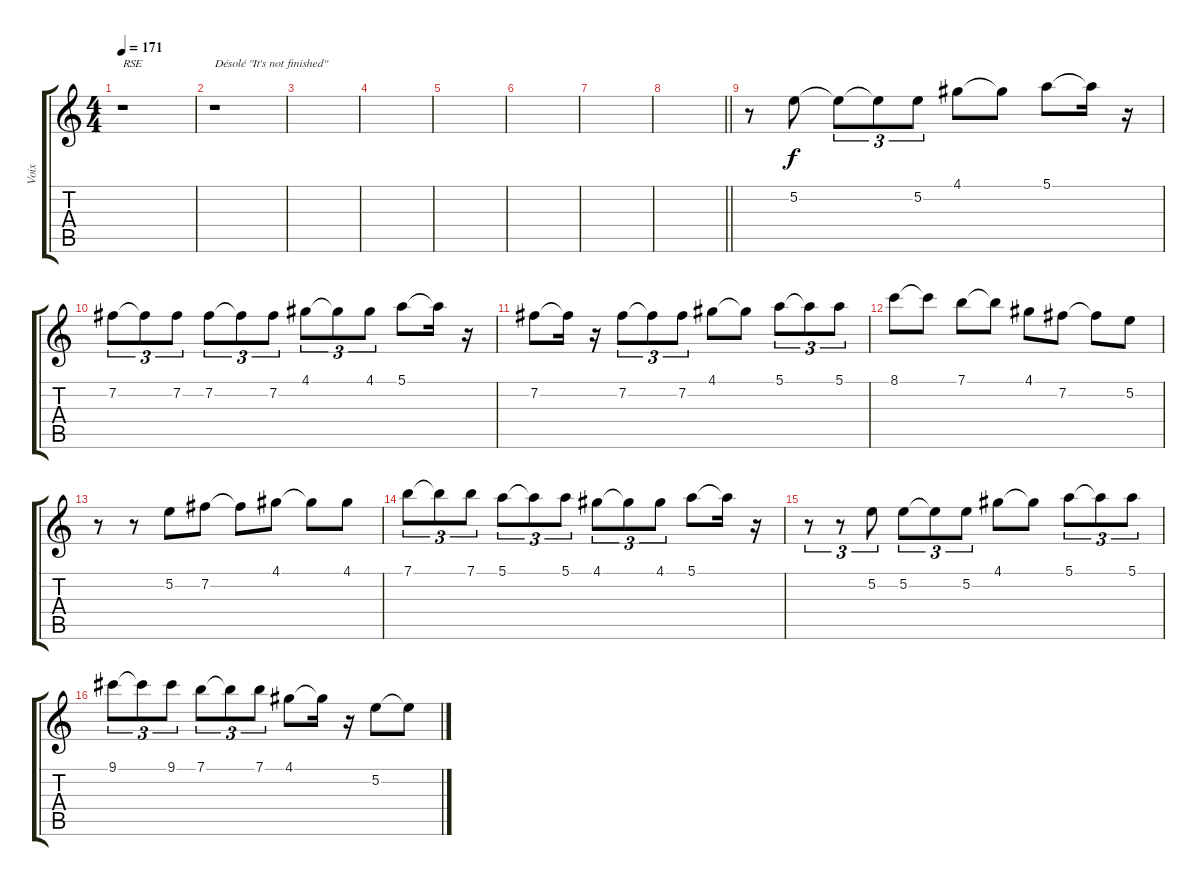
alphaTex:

\track ("Voix" "Voix") {instrument overdrivenguitar}
\staff {score tabs}
\tuning (E4 B3 G3 D3 A2 E2) {hide}
\ts (4 4)
\section ("" "")
\tempo 171
\clef g2
\ks c
r.1{txt "RSE" dy f instrument overdrivenguitar} |
r.1{txt "Désolé \"It's not finished\""} |
|
|
|
|
|
\barLineRight lightlight
|
\section ("" "")
r.8 5.2.8 5.2{t}.8{tu (3 2)} 5.2{t}.8{tu (3 2)} 5.2.8{tu (3 2)} 4.1.8 4.1{t}.8 5.1.8 5.1{t}.16 r.16 |
7.2.8{tu (3 2)} 7.2{t}.8{tu (3 2)} 7.2.8{tu (3 2)} 7.2.8{tu (3 2)} 7.2{t}.8{tu (3 2)} 7.2.8{tu (3 2)} 4.1.8{tu (3 2)} 4.1{t}.8{tu (3 2)} 4.1.8{tu (3 2)} 5.1.8 5.1{t}.16 r.16 |
7.2.8 7.2{t}.16 r.16 7.2.8{tu (3 2)} 7.2{t}.8{tu (3 2)} 7.2.8{tu (3 2)} 4.1.8 4.1{t}.8 5.1.8{tu (3 2)} 5.1{t}.8{tu (3 2)} 5.1.8{tu (3 2)} |
8.1.8 8.1{t}.8 7.1.8 7.1{t}.8 4.1.8 7.2.8 7.2{t}.8 5.2.8 |
r.8 r.8 5.2.8 7.2.8 7.2{t}.8 4.1.8 4.1{t}.8 4.1.8 |
7.1.8{tu (3 2)} 7.1{t}.8{tu (3 2)} 7.1.8{tu (3 2)} 5.1.8{tu (3 2)} 5.1{t}.8{tu (3 2)} 5.1.8{tu (3 2)} 4.1.8{tu (3 2)} 4.1{t}.8{tu (3 2)} 4.1.8{tu (3 2)} 5.1.8 5.1{t}.16 r.16 |
r.8{tu (3 2)} r.8{tu (3 2)} 5.2.8{tu (3 2)} 5.2.8{tu (3 2)} 5.2{t}.8{tu (3 2)} 5.2.8{tu (3 2)} 4.1.8 4.1{t}.8 5.1.8{tu (3 2)} 5.1{t}.8{tu (3 2)} 5.1.8{tu (3 2)} |
9.1.8{tu (3 2)} 9.1{t}.8{tu (3 2)} 9.1.8{tu (3 2)} 7.1.8{tu (3 2)} 7.1{t}.8{tu (3 2)} 7.1.8{tu (3 2)} 4.1.8 4.1{t}.16 r.16 5.2.8 5.2{t}.8
